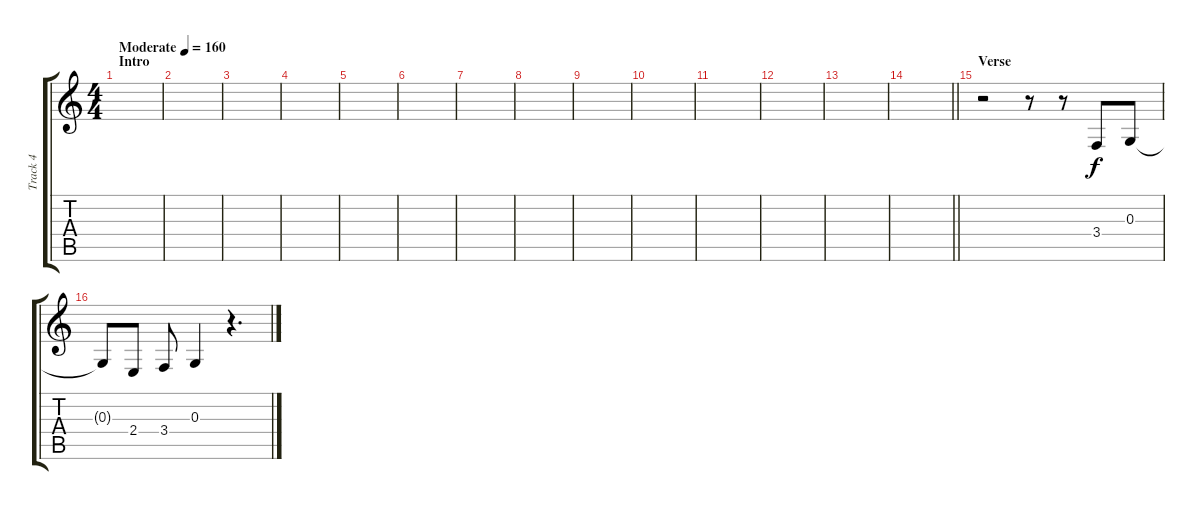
\track ("Track 4" "Track 4") {instrument tenorsax}
\staff {score tabs}
\tuning (E4 B3 G3 D3 A2 E2) {hide}
\ts (4 4)
\section ("" "Intro")
\tempo (160 "Moderate")
\clef g2
\ks c
|
|
|
|
|
|
|
|
|
|
|
|
|
\barLineRight lightlight
|
\section ("" "Verse")
r.2 r.8 r.8 3.4.8 0.3.8 |
0.3{t}.8 2.4.8 3.4.8 0.3.4 r.4{d}
